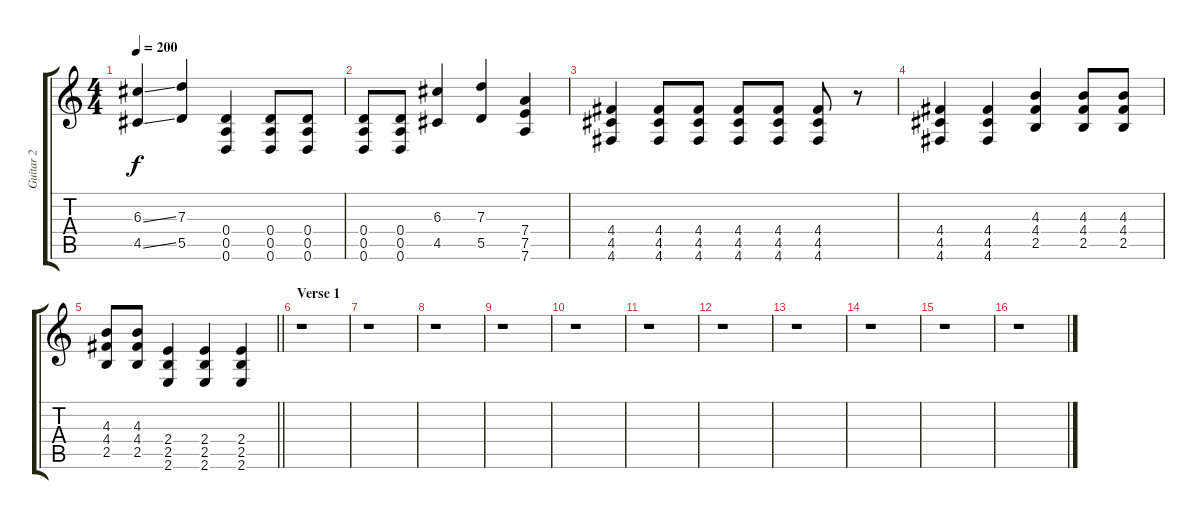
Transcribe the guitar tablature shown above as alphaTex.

\track ("Guitar 2" "Guitar 2") {instrument overdrivenguitar}
\staff {score tabs}
\tuning (E4 B3 G3 D3 A2 D2) {hide}
\ts (4 4)
\tempo 200
\clef g2
\ks c
(6.3{ss} 4.5{ss}).4{dy f} (7.3 5.5).4 (0.4 0.5 0.6).4 (0.4 0.5 0.6).8 (0.4 0.5 0.6).8 |
(0.4 0.5 0.6).8 (0.4 0.5 0.6).8 (6.3 4.5).4 (7.3 5.5).4 (7.4 7.5 7.6).4 |
(4.4 4.5 4.6).4 (4.4 4.5 4.6).8 (4.4 4.5 4.6).8 (4.4 4.5 4.6).8 (4.4 4.5 4.6).8 (4.4 4.5 4.6).8 r.8 |
(4.4 4.5 4.6).4 (4.4 4.5 4.6).4 (4.3 4.4 2.5).4 (4.3 4.4 2.5).8 (4.3 4.4 2.5).8 |
\barLineRight lightlight
(4.3 4.4 2.5).8 (4.3 4.4 2.5).8 (2.4 2.5 2.6).4 (2.4 2.5 2.6).4 (2.4 2.5 2.6).4 |
\section ("" "Verse 1")
r.1 |
r.1 |
r.1 |
r.1 |
r.1 |
r.1 |
r.1 |
r.1 |
r.1 |
r.1 |
r.1
